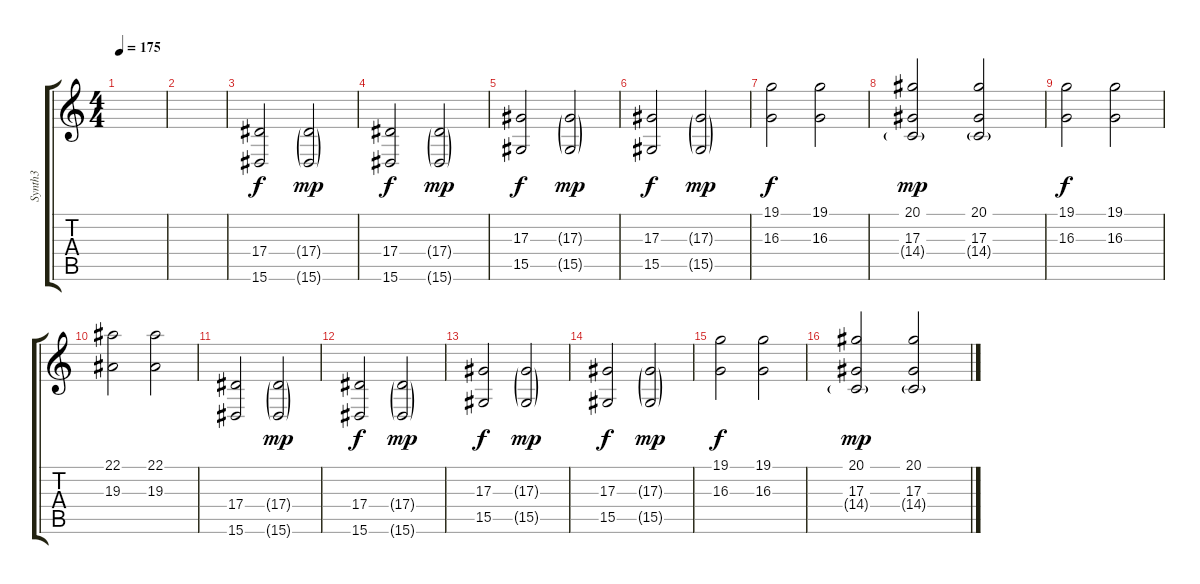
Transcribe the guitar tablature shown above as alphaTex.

\track ("Synth3" "Synth3") {instrument acousticgrandpiano}
\staff {score tabs}
\tuning (C4 G3 Eb3 Bb2 F2 C2) {hide}
\ts (4 4)
\tempo 175
\clef g2
\ks c
|
|
(17.4 15.6).2{volume 16 instrument acousticgrandpiano} (17.4{g} 15.6{g}).2{dy mp} |
(17.4 15.6).2{dy f instrument brightacousticpiano} (17.4{g} 15.6{g}).2{dy mp} |
(17.3 15.5).2{dy f} (17.3{g} 15.5{g}).2{dy mp} |
(17.3 15.5).2{dy f} (17.3{g} 15.5{g}).2{dy mp} |
(19.1 16.3).2{dy f} (19.1 16.3).2 |
(20.1 17.3 14.4{g}).2{dy mp} (20.1 17.3 14.4{g}).2 |
(19.1 16.3).2{dy f} (19.1 16.3).2 |
(22.1 19.3).2 (22.1 19.3).2 |
(17.4 15.6).2{instrument acousticgrandpiano} (17.4{g} 15.6{g}).2{dy mp} |
(17.4 15.6).2{dy f instrument brightacousticpiano} (17.4{g} 15.6{g}).2{dy mp} |
(17.3 15.5).2{dy f} (17.3{g} 15.5{g}).2{dy mp} |
(17.3 15.5).2{dy f} (17.3{g} 15.5{g}).2{dy mp} |
(19.1 16.3).2{dy f} (19.1 16.3).2 |
(20.1 17.3 14.4{g}).2{dy mp} (20.1 17.3 14.4{g}).2
